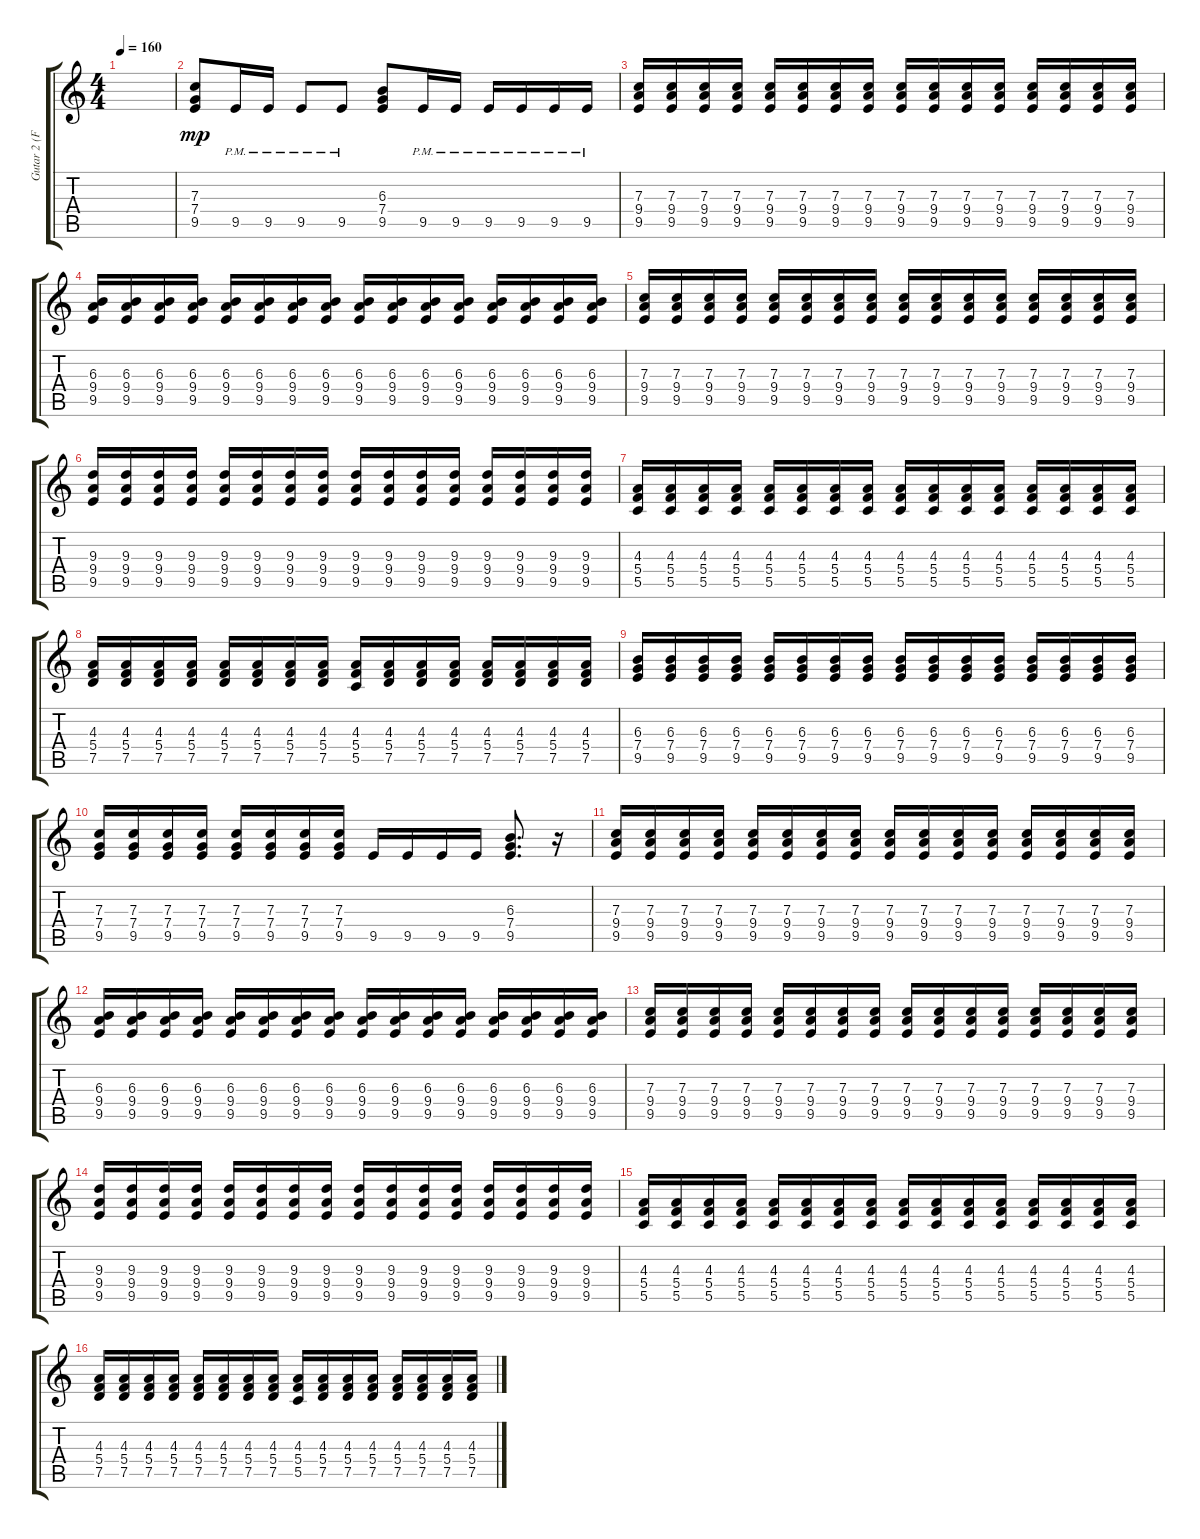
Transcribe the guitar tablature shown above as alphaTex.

\track ("Gutar 2 (Francesco)" "Gutar 2 (F") {instrument distortionguitar}
\staff {score tabs}
\tuning (D4 A3 F3 C3 G2 D2) {hide}
\ts (4 4)
\tempo 160
\clef g2
\ks c
|
(7.3 7.4 9.5).8{dy mp} 9.5{pm}.16 9.5{pm}.16 9.5{pm}.8 9.5{pm}.8 (6.3 7.4 9.5).8 9.5{pm}.16 9.5{pm}.16 9.5{pm}.16 9.5{pm}.16 9.5{pm}.16 9.5{pm}.16 |
(7.3 9.4 9.5).16 (7.3 9.4 9.5).16 (7.3 9.4 9.5).16 (7.3 9.4 9.5).16 (7.3 9.4 9.5).16 (7.3 9.4 9.5).16 (7.3 9.4 9.5).16 (7.3 9.4 9.5).16 (7.3 9.4 9.5).16 (7.3 9.4 9.5).16 (7.3 9.4 9.5).16 (7.3 9.4 9.5).16 (7.3 9.4 9.5).16 (7.3 9.4 9.5).16 (7.3 9.4 9.5).16 (7.3 9.4 9.5).16 |
(6.3 9.4 9.5).16 (6.3 9.4 9.5).16 (6.3 9.4 9.5).16 (6.3 9.4 9.5).16 (6.3 9.4 9.5).16 (6.3 9.4 9.5).16 (6.3 9.4 9.5).16 (6.3 9.4 9.5).16 (6.3 9.4 9.5).16 (6.3 9.4 9.5).16 (6.3 9.4 9.5).16 (6.3 9.4 9.5).16 (6.3 9.4 9.5).16 (6.3 9.4 9.5).16 (6.3 9.4 9.5).16 (6.3 9.4 9.5).16 |
(7.3 9.4 9.5).16 (7.3 9.4 9.5).16 (7.3 9.4 9.5).16 (7.3 9.4 9.5).16 (7.3 9.4 9.5).16 (7.3 9.4 9.5).16 (7.3 9.4 9.5).16 (7.3 9.4 9.5).16 (7.3 9.4 9.5).16 (7.3 9.4 9.5).16 (7.3 9.4 9.5).16 (7.3 9.4 9.5).16 (7.3 9.4 9.5).16 (7.3 9.4 9.5).16 (7.3 9.4 9.5).16 (7.3 9.4 9.5).16 |
(9.3 9.4 9.5).16 (9.3 9.4 9.5).16 (9.3 9.4 9.5).16 (9.3 9.4 9.5).16 (9.3 9.4 9.5).16 (9.3 9.4 9.5).16 (9.3 9.4 9.5).16 (9.3 9.4 9.5).16 (9.3 9.4 9.5).16 (9.3 9.4 9.5).16 (9.3 9.4 9.5).16 (9.3 9.4 9.5).16 (9.3 9.4 9.5).16 (9.3 9.4 9.5).16 (9.3 9.4 9.5).16 (9.3 9.4 9.5).16 |
(4.3 5.4 5.5).16 (4.3 5.4 5.5).16 (4.3 5.4 5.5).16 (4.3 5.4 5.5).16 (4.3 5.4 5.5).16 (4.3 5.4 5.5).16 (4.3 5.4 5.5).16 (4.3 5.4 5.5).16 (4.3 5.4 5.5).16 (4.3 5.4 5.5).16 (4.3 5.4 5.5).16 (4.3 5.4 5.5).16 (4.3 5.4 5.5).16 (4.3 5.4 5.5).16 (4.3 5.4 5.5).16 (4.3 5.4 5.5).16 |
(4.3 5.4 7.5).16 (4.3 5.4 7.5).16 (4.3 5.4 7.5).16 (4.3 5.4 7.5).16 (4.3 5.4 7.5).16 (4.3 5.4 7.5).16 (4.3 5.4 7.5).16 (4.3 5.4 7.5).16 (4.3 5.4 5.5).16 (4.3 5.4 7.5).16 (4.3 5.4 7.5).16 (4.3 5.4 7.5).16 (4.3 5.4 7.5).16 (4.3 5.4 7.5).16 (4.3 5.4 7.5).16 (4.3 5.4 7.5).16 |
(6.3 7.4 9.5).16 (6.3 7.4 9.5).16 (6.3 7.4 9.5).16 (6.3 7.4 9.5).16 (6.3 7.4 9.5).16 (6.3 7.4 9.5).16 (6.3 7.4 9.5).16 (6.3 7.4 9.5).16 (6.3 7.4 9.5).16 (6.3 7.4 9.5).16 (6.3 7.4 9.5).16 (6.3 7.4 9.5).16 (6.3 7.4 9.5).16 (6.3 7.4 9.5).16 (6.3 7.4 9.5).16 (6.3 7.4 9.5).16 |
(7.3 7.4 9.5).16 (7.3 7.4 9.5).16 (7.3 7.4 9.5).16 (7.3 7.4 9.5).16 (7.3 7.4 9.5).16 (7.3 7.4 9.5).16 (7.3 7.4 9.5).16 (7.3 7.4 9.5).16 9.5.16 9.5.16 9.5.16 9.5.16 (6.3 7.4 9.5).8{d} r.16 |
(7.3 9.4 9.5).16 (7.3 9.4 9.5).16 (7.3 9.4 9.5).16 (7.3 9.4 9.5).16 (7.3 9.4 9.5).16 (7.3 9.4 9.5).16 (7.3 9.4 9.5).16 (7.3 9.4 9.5).16 (7.3 9.4 9.5).16 (7.3 9.4 9.5).16 (7.3 9.4 9.5).16 (7.3 9.4 9.5).16 (7.3 9.4 9.5).16 (7.3 9.4 9.5).16 (7.3 9.4 9.5).16 (7.3 9.4 9.5).16 |
(6.3 9.4 9.5).16 (6.3 9.4 9.5).16 (6.3 9.4 9.5).16 (6.3 9.4 9.5).16 (6.3 9.4 9.5).16 (6.3 9.4 9.5).16 (6.3 9.4 9.5).16 (6.3 9.4 9.5).16 (6.3 9.4 9.5).16 (6.3 9.4 9.5).16 (6.3 9.4 9.5).16 (6.3 9.4 9.5).16 (6.3 9.4 9.5).16 (6.3 9.4 9.5).16 (6.3 9.4 9.5).16 (6.3 9.4 9.5).16 |
(7.3 9.4 9.5).16 (7.3 9.4 9.5).16 (7.3 9.4 9.5).16 (7.3 9.4 9.5).16 (7.3 9.4 9.5).16 (7.3 9.4 9.5).16 (7.3 9.4 9.5).16 (7.3 9.4 9.5).16 (7.3 9.4 9.5).16 (7.3 9.4 9.5).16 (7.3 9.4 9.5).16 (7.3 9.4 9.5).16 (7.3 9.4 9.5).16 (7.3 9.4 9.5).16 (7.3 9.4 9.5).16 (7.3 9.4 9.5).16 |
(9.3 9.4 9.5).16 (9.3 9.4 9.5).16 (9.3 9.4 9.5).16 (9.3 9.4 9.5).16 (9.3 9.4 9.5).16 (9.3 9.4 9.5).16 (9.3 9.4 9.5).16 (9.3 9.4 9.5).16 (9.3 9.4 9.5).16 (9.3 9.4 9.5).16 (9.3 9.4 9.5).16 (9.3 9.4 9.5).16 (9.3 9.4 9.5).16 (9.3 9.4 9.5).16 (9.3 9.4 9.5).16 (9.3 9.4 9.5).16 |
(4.3 5.4 5.5).16 (4.3 5.4 5.5).16 (4.3 5.4 5.5).16 (4.3 5.4 5.5).16 (4.3 5.4 5.5).16 (4.3 5.4 5.5).16 (4.3 5.4 5.5).16 (4.3 5.4 5.5).16 (4.3 5.4 5.5).16 (4.3 5.4 5.5).16 (4.3 5.4 5.5).16 (4.3 5.4 5.5).16 (4.3 5.4 5.5).16 (4.3 5.4 5.5).16 (4.3 5.4 5.5).16 (4.3 5.4 5.5).16 |
(4.3 5.4 7.5).16 (4.3 5.4 7.5).16 (4.3 5.4 7.5).16 (4.3 5.4 7.5).16 (4.3 5.4 7.5).16 (4.3 5.4 7.5).16 (4.3 5.4 7.5).16 (4.3 5.4 7.5).16 (4.3 5.4 5.5).16 (4.3 5.4 7.5).16 (4.3 5.4 7.5).16 (4.3 5.4 7.5).16 (4.3 5.4 7.5).16 (4.3 5.4 7.5).16 (4.3 5.4 7.5).16 (4.3 5.4 7.5).16
